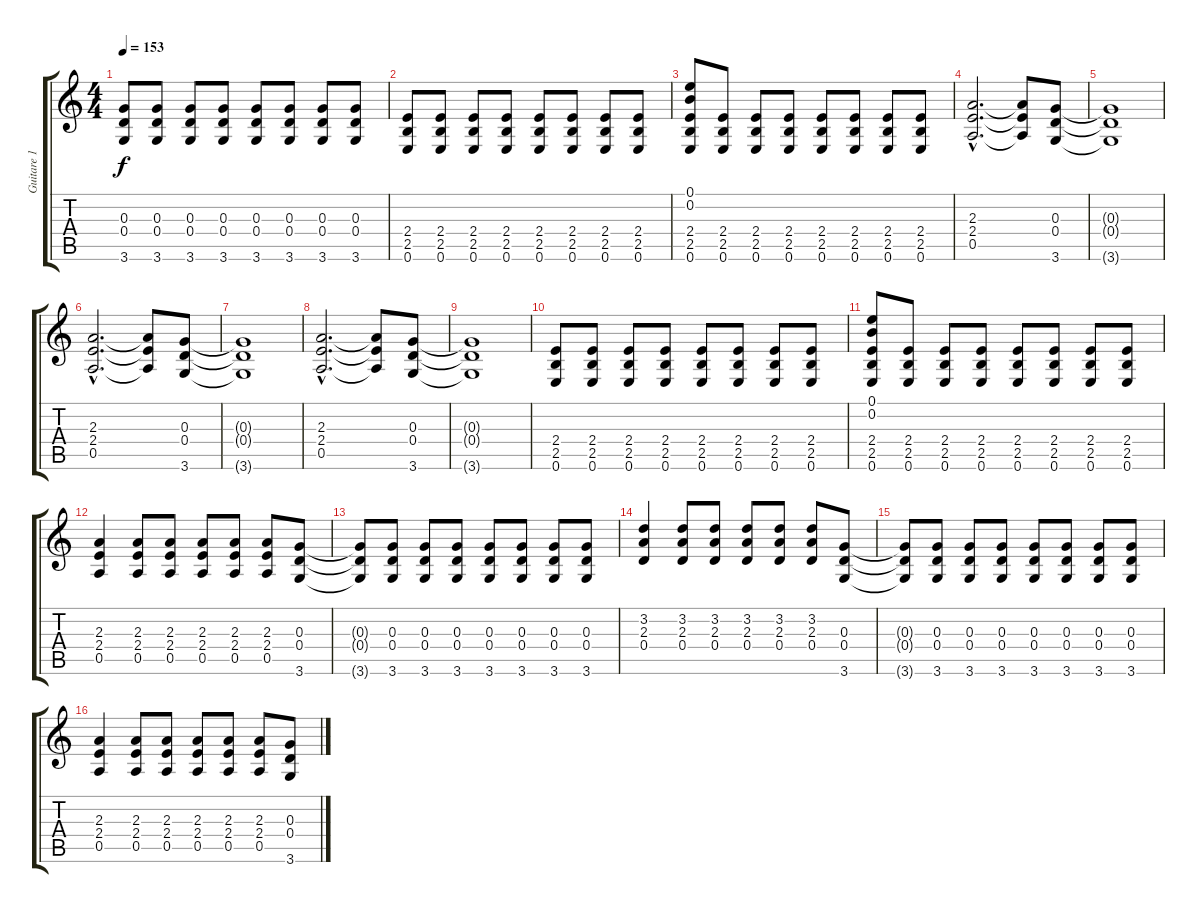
\track ("Guitare 1 + 2 *" "Guitare 1 ") {instrument overdrivenguitar}
\staff {score tabs}
\tuning (E4 B3 G3 D3 A2 E2) {hide}
\ts (4 4)
\tempo 153
\clef g2
\ks c
(0.3{t} 0.4{t} 3.6{t}).8{dy f} (0.3 0.4 3.6).8 (0.3 0.4 3.6).8 (0.3 0.4 3.6).8 (0.3 0.4 3.6).8 (0.3 0.4 3.6).8 (0.3 0.4 3.6).8 (0.3 0.4 3.6).8 |
(2.4 2.5 0.6).8 (2.4 2.5 0.6).8 (2.4 2.5 0.6).8 (2.4 2.5 0.6).8 (2.4 2.5 0.6).8 (2.4 2.5 0.6).8 (2.4 2.5 0.6).8 (2.4 2.5 0.6).8 |
(0.1 0.2 2.4 2.5 0.6).8 (2.4 2.5 0.6).8 (2.4 2.5 0.6).8 (2.4 2.5 0.6).8 (2.4 2.5 0.6).8 (2.4 2.5 0.6).8 (2.4 2.5 0.6).8 (2.4 2.5 0.6).8 |
(2.3{hac} 2.4{hac} 0.5{hac}).2{d} (2.3{t} 2.4{t} 0.5{t}).8 (0.3 0.4 3.6).8 |
(0.3{t} 0.4{t} 3.6{t}).1 |
(2.3{hac} 2.4{hac} 0.5{hac}).2{d} (2.3{t} 2.4{t} 0.5{t}).8 (0.3 0.4 3.6).8 |
(0.3{t} 0.4{t} 3.6{t}).1 |
(2.3{hac} 2.4{hac} 0.5{hac}).2{d} (2.3{t} 2.4{t} 0.5{t}).8 (0.3 0.4 3.6).8 |
(0.3{t} 0.4{t} 3.6{t}).1 |
(2.4 2.5 0.6).8 (2.4 2.5 0.6).8 (2.4 2.5 0.6).8 (2.4 2.5 0.6).8 (2.4 2.5 0.6).8 (2.4 2.5 0.6).8 (2.4 2.5 0.6).8 (2.4 2.5 0.6).8 |
(0.1 0.2 2.4 2.5 0.6).8 (2.4 2.5 0.6).8 (2.4 2.5 0.6).8 (2.4 2.5 0.6).8 (2.4 2.5 0.6).8 (2.4 2.5 0.6).8 (2.4 2.5 0.6).8 (2.4 2.5 0.6).8 |
(2.3 2.4 0.5).4 (2.3 2.4 0.5).8 (2.3 2.4 0.5).8 (2.3 2.4 0.5).8 (2.3 2.4 0.5).8 (2.3 2.4 0.5).8 (0.3 0.4 3.6).8 |
(0.3{t} 0.4{t} 3.6{t}).8 (0.3 0.4 3.6).8 (0.3 0.4 3.6).8 (0.3 0.4 3.6).8 (0.3 0.4 3.6).8 (0.3 0.4 3.6).8 (0.3 0.4 3.6).8 (0.3 0.4 3.6).8 |
(3.2 2.3 0.4).4 (3.2 2.3 0.4).8 (3.2 2.3 0.4).8 (3.2 2.3 0.4).8 (3.2 2.3 0.4).8 (3.2 2.3 0.4).8 (0.3 0.4 3.6).8 |
(0.3{t} 0.4{t} 3.6{t}).8 (0.3 0.4 3.6).8 (0.3 0.4 3.6).8 (0.3 0.4 3.6).8 (0.3 0.4 3.6).8 (0.3 0.4 3.6).8 (0.3 0.4 3.6).8 (0.3 0.4 3.6).8 |
(2.3 2.4 0.5).4 (2.3 2.4 0.5).8 (2.3 2.4 0.5).8 (2.3 2.4 0.5).8 (2.3 2.4 0.5).8 (2.3 2.4 0.5).8 (0.3 0.4 3.6).8
